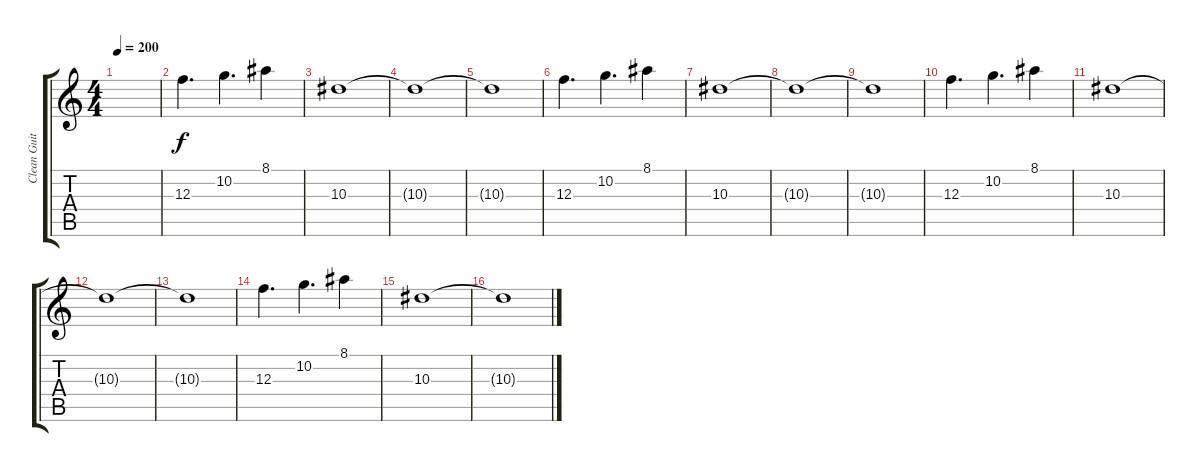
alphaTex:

\track ("Clean Guitar Left" "Clean Guit") {instrument electricguitarclean}
\staff {score tabs}
\tuning (D4 A3 F3 C3 G2 C2) {hide}
\ts (4 4)
\tempo 200
\clef g2
\ks c
|
12.3.4{d} 10.2.4{d} 8.1.4 |
10.3.1 |
10.3{t}.1 |
10.3{t}.1 |
12.3.4{d} 10.2.4{d} 8.1.4 |
10.3.1 |
10.3{t}.1 |
10.3{t}.1 |
12.3.4{d} 10.2.4{d} 8.1.4 |
10.3.1 |
10.3{t}.1 |
10.3{t}.1 |
12.3.4{d} 10.2.4{d} 8.1.4 |
10.3.1 |
10.3{t}.1
